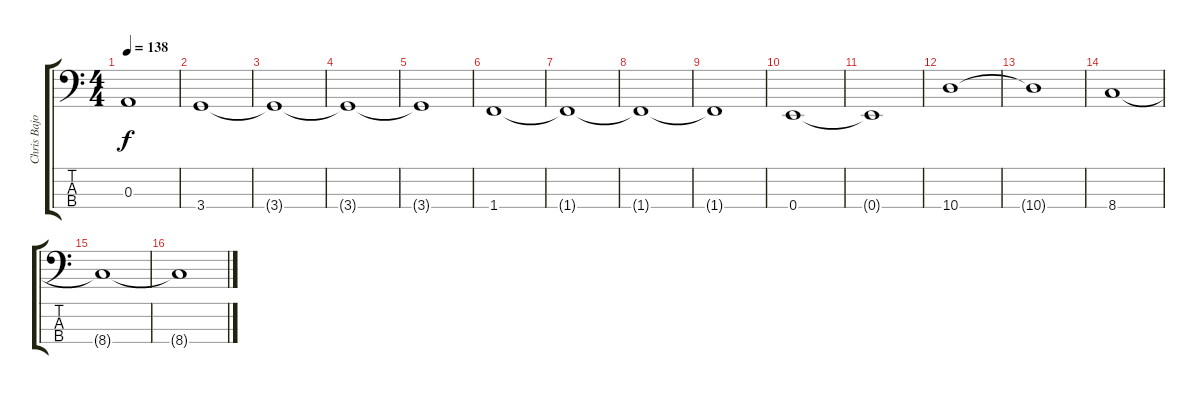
\track ("Chris Bajo" "Chris Bajo") {instrument electricbasspick}
\staff {score tabs}
\tuning (G2 D2 A1 E1) {hide}
\ts (4 4)
\tempo 138
\clef f4
\ks c
0.3{t}.1{dy f} |
3.4.1 |
3.4{t}.1 |
3.4{t}.1 |
3.4{t}.1 |
1.4.1 |
1.4{t}.1 |
1.4{t}.1 |
1.4{t}.1 |
0.4.1 |
0.4{t}.1 |
10.4.1 |
10.4{t}.1 |
8.4.1 |
8.4{t}.1 |
8.4{t}.1
